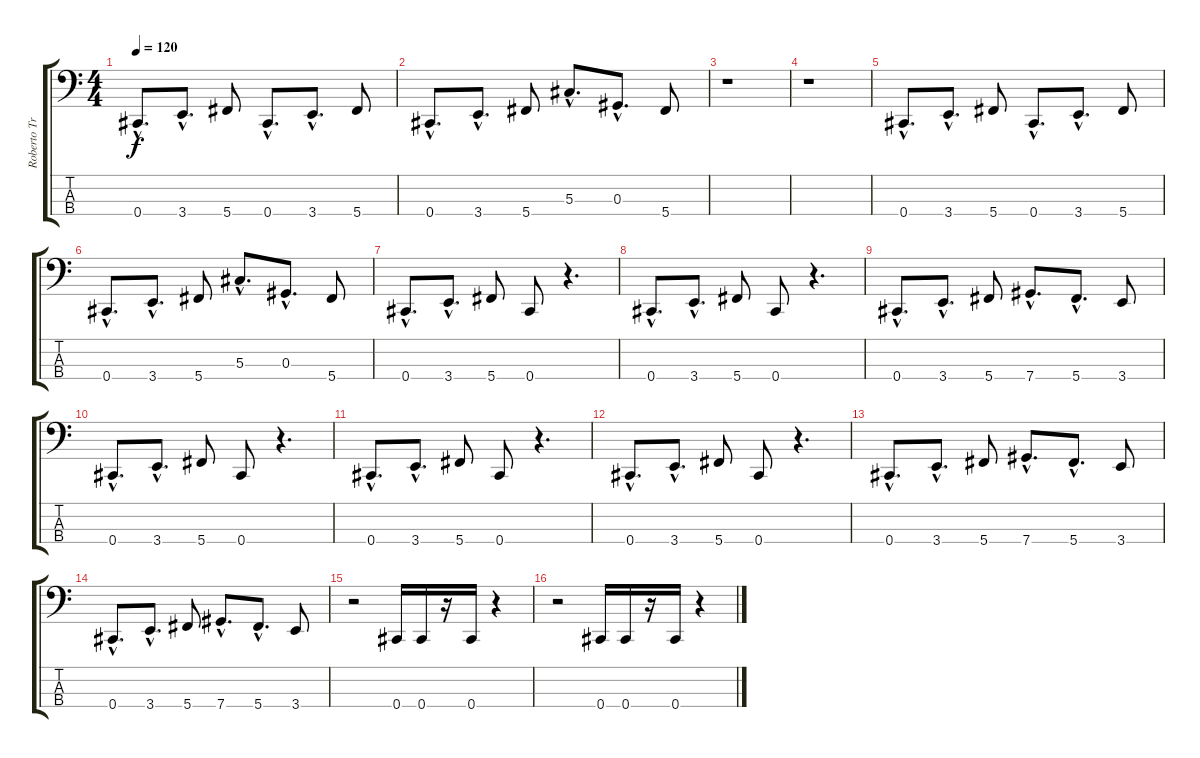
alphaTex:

\track ("Roberto Trujillo" "Roberto Tr") {instrument electricbassfinger}
\staff {score tabs}
\tuning (Gb2 Db2 Ab1 Db1) {hide}
\ts (4 4)
\tempo 120
\clef f4
\ks c
0.4{hac}.8{d dy f volume 11} 3.4{hac}.8{d} 5.4.8 0.4{hac}.8{d} 3.4{hac}.8{d} 5.4.8 |
0.4{hac}.8{d} 3.4{hac}.8{d} 5.4.8 5.3{hac}.8{d} 0.3{hac}.8{d} 5.4.8 |
r.1 |
r.1 |
0.4{hac}.8{d} 3.4{hac}.8{d} 5.4.8 0.4{hac}.8{d} 3.4{hac}.8{d} 5.4.8 |
0.4{hac}.8{d} 3.4{hac}.8{d} 5.4.8 5.3{hac}.8{d} 0.3{hac}.8{d} 5.4.8 |
0.4{hac}.8{d volume 16} 3.4{hac}.8{d} 5.4.8 0.4.8 r.4{d} |
0.4{hac}.8{d} 3.4{hac}.8{d} 5.4.8 0.4.8 r.4{d} |
0.4{hac}.8{d} 3.4{hac}.8{d} 5.4.8 7.4{hac}.8{d} 5.4{hac}.8{d} 3.4.8 |
0.4{hac}.8{d} 3.4{hac}.8{d} 5.4.8 0.4.8 r.4{d} |
0.4{hac}.8{d} 3.4{hac}.8{d} 5.4.8 0.4.8 r.4{d} |
0.4{hac}.8{d} 3.4{hac}.8{d} 5.4.8 0.4.8 r.4{d} |
0.4{hac}.8{d} 3.4{hac}.8{d} 5.4.8 7.4{hac}.8{d} 5.4{hac}.8{d} 3.4.8 |
0.4{hac}.8{d} 3.4{hac}.8{d} 5.4.8 7.4{hac}.8{d} 5.4{hac}.8{d} 3.4.8 |
r.2 0.4.16 0.4.16 r.16 0.4.16 r.4 |
r.2 0.4.16 0.4.16 r.16 0.4.16 r.4
